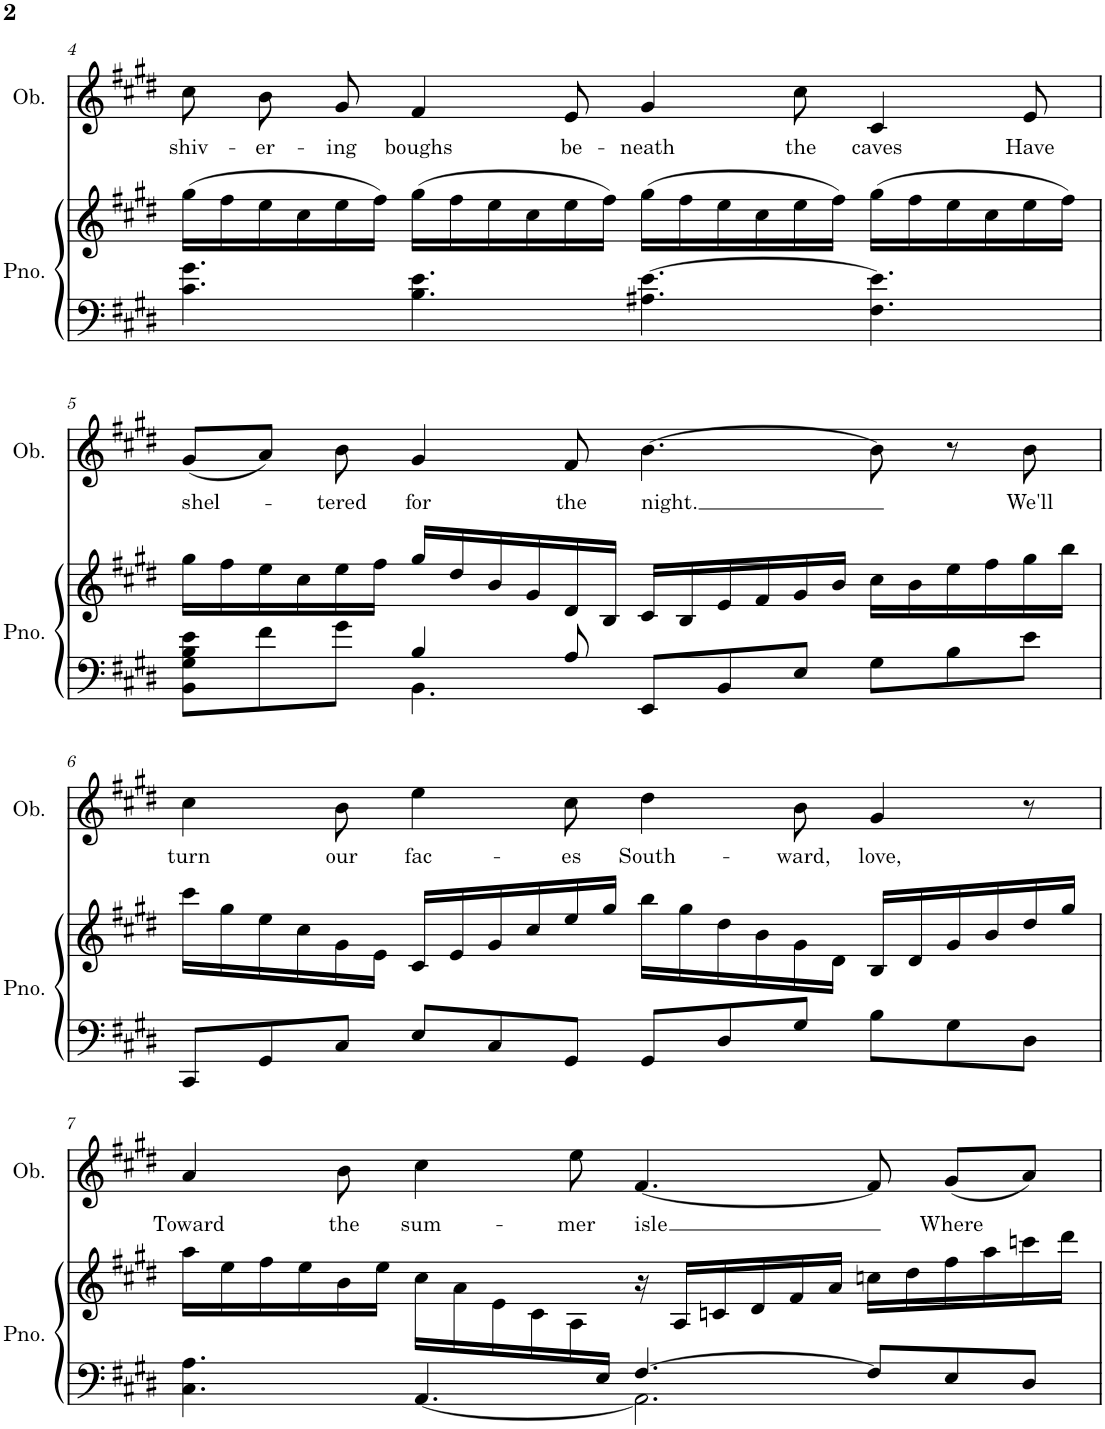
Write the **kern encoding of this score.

**kern	**kern	**kern	**text
*part2	*part2	*part1	*part1
*staff3	*staff2	*staff1	*staff1
*I"Piano	*	*I"Oboe	*
*I'Pno.	*	*I'Ob.	*
!!LO:PB:g=z
*clefF4	*clefG2	*clefG2	*
*k[f#c#g#d#]	*k[f#c#g#d#]	*k[f#c#g#d#]	*
*M12/8	*M12/8	*M12/8	*
=4	=4	=4	=4
!	!	!	!LO:LY:b
4.c#\ 4.g#\	(16gg#\LL	8cc#\	shiv-
.	16ff#\	.	.
!	!	!	!LO:LY:b
.	16ee\	8b\	-er-
.	16cc#\	.	.
!	!	!	!LO:LY:b
.	16ee\	8g#/	-ing
.	16ff#\JJ)	.	.
!	!	!	!LO:LY:b
4.B\ 4.e\	(16gg#\LL	4f#/	boughs
.	16ff#\	.	.
.	16ee\	.	.
.	16cc#\	.	.
!	!	!	!LO:LY:b
.	16ee\	8e/	be-
.	16ff#\JJ)	.	.
!	!	!	!LO:LY:b
4.A#X\ [4.e\	(16gg#\LL	4g#/	-neath
.	16ff#\	.	.
.	16ee\	.	.
.	16cc#\	.	.
!	!	!	!LO:LY:b
.	16ee\	8cc#\	the
.	16ff#\JJ)	.	.
!	!	!	!LO:LY:b
4.F#\ 4.e\]	(16gg#\LL	4c#/	caves
.	16ff#\	.	.
.	16ee\	.	.
.	16cc#\	.	.
!	!	!	!LO:LY:b
.	16ee\	8e/	Have
.	16ff#\JJ)	.	.
!!LO:LB:g=z
=5	=5	=5	=5
*^	*	*	*
!	!	!	!	!LO:LY:b
8BB\ 8G#\ 8B\ 8e\L	4.ryy	16gg#\LL	(8g#/L	shel-
.	.	16ff#\	.	.
8f#\	.	16ee\	8a/J)	.
.	.	16cc#\	.	.
!	!	!	!	!LO:LY:b
8g#\J	.	16ee\	8b\	-tered
.	.	16ff#\JJ	.	.
!	!	!	!	!LO:LY:b
4B/	4.BB\	16gg#/LL	4g#/	for
.	.	16dd#/	.	.
.	.	16b/	.	.
.	.	16g#/	.	.
!	!	!	!	!LO:LY:b
8A/	.	16d#/	8f#/	the
.	.	16B/JJ	.	.
!	!	!	!	!LO:LY:b
8EE/L	2.ryy	16c#/LL	[4.b\	night.
.	.	16B/	.	.
8BB/	.	16e/	.	.
.	.	16f#/	.	.
8E/J	.	16g#/	.	.
.	.	16b/JJ	.	.
8G#\L	.	16cc#\LL	8b\]	.
.	.	16b\	.	.
8B\	.	16ee\	8r	.
.	.	16ff#\	.	.
!	!	!	!	!LO:LY:b
8e\J	.	16gg#\	8b\	We'll
.	.	16bb\JJ	.	.
*v	*v	*	*	*
!!LO:LB:g=z
=6	=6	=6	=6
!	!	!	!LO:LY:b
8CC#/L	16ccc#\LL	4cc#\	turn
.	16gg#\	.	.
8GG#/	16ee\	.	.
.	16cc#\	.	.
!	!	!	!LO:LY:b
8C#/J	16g#\	8b\	our
.	16e\JJ	.	.
!	!	!	!LO:LY:b
8E/L	16c#/LL	4ee\	fac-
.	16e/	.	.
8C#/	16g#/	.	.
.	16cc#/	.	.
!	!	!	!LO:LY:b
8GG#/J	16ee/	8cc#\	-es
.	16gg#/JJ	.	.
!	!	!	!LO:LY:b
8GG#/L	16bb\LL	4dd#\	South-
.	16gg#\	.	.
8D#/	16dd#\	.	.
.	16b\	.	.
!	!	!	!LO:LY:b
8G#/J	16g#\	8b\	-ward,
.	16d#\JJ	.	.
!	!	!	!LO:LY:b
8B\L	16B/LL	4g#/	love,
.	16d#/	.	.
8G#\	16g#/	.	.
.	16b/	.	.
8D#\J	16dd#/	8r	.
.	16gg#/JJ	.	.
!!LO:LB:g=z
=7	=7	=7	=7
*^	*	*	*
*	*^	*	*	*
!	!	!	!	!	!LO:LY:b
8.ryy	4.C#\ 4.A\	2.ryy	16aa\LL	4a/	Toward
.	.	.	16ee\	.	.
.	.	.	16ff#\	.	.
.	.	.	16ee\	.	.
!	!	!	!	!	!LO:LY:b
.	.	.	16b\	8b\	the
.	.	.	16ee\JJ	.	.
!	!	!	!	!	!LO:LY:b
.	[4.AA/	.	16cc#\LL	4cc#\	sum-
.	.	.	16a\	.	.
.	.	.	16e\	.	.
.	.	.	16c#\	.	.
!	!	!	!	!	!LO:LY:b
.	.	.	16A\	8ee\	-mer
16E/JJ	.	.	16ryy	.	.
!	!	!	!	!	!LO:LY:b
2.ryy	[4.F#/	2.AA\]	16r	[4.f#/	isle
.	.	.	16A/LL	.	.
.	.	.	16cn/	.	.
.	.	.	16d#/	.	.
.	.	.	16f#/	.	.
.	.	.	16a/JJ	.	.
.	8F#/L]	.	16ccn\LL	8f#/]	.
.	.	.	16dd#\	.	.
!	!	!	!	!	!LO:LY:b
.	8E/	.	16ff#\	(8g#/L	Where
.	.	.	16aa\	.	.
.	8D#/J	.	16cccn\	8a/J)	.
.	.	.	16ddd#\JJ	.	.
*v	*v	*v	*	*	*
=	=	=	=
*-	*-	*-	*-
